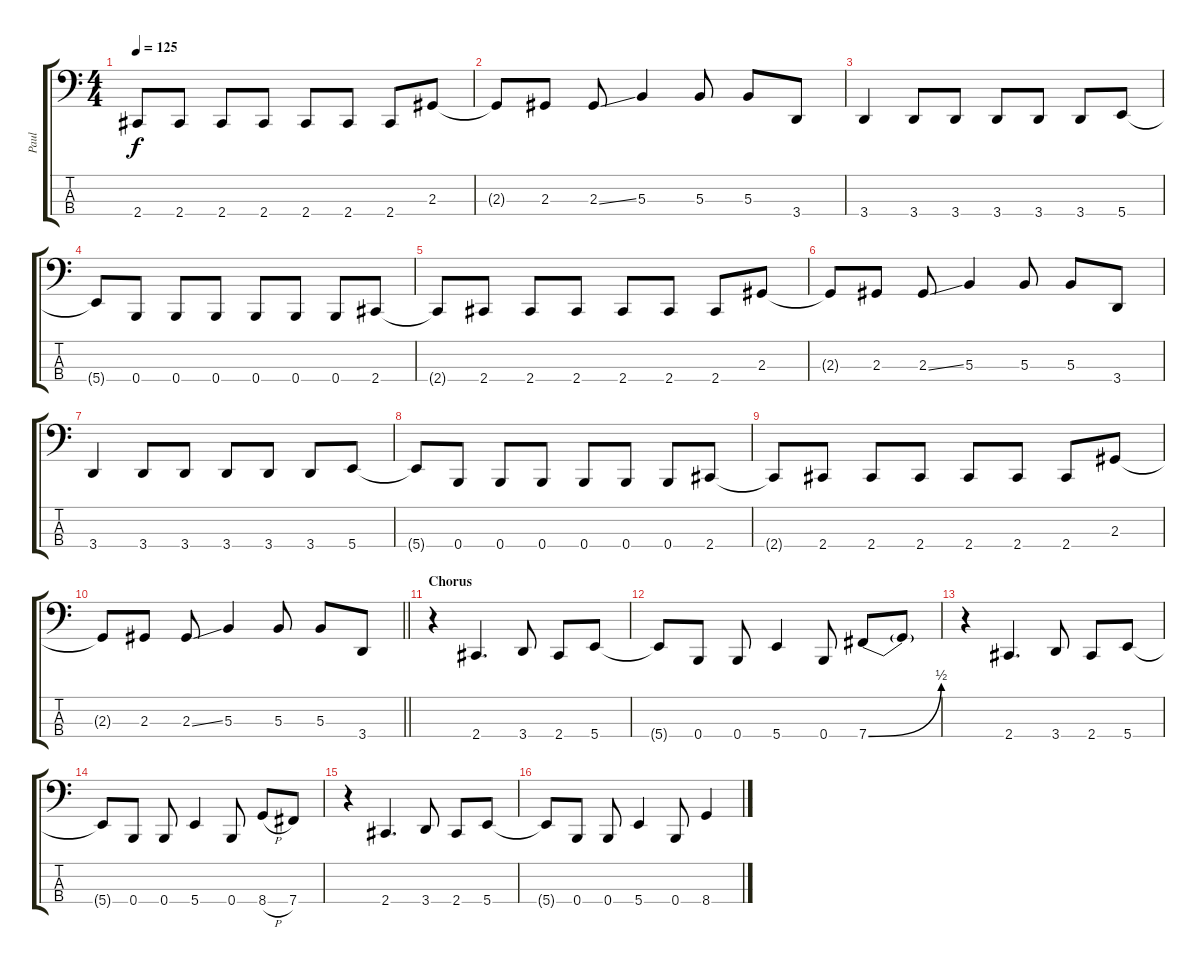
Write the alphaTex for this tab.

\track ("Paul" "Paul") {instrument electricbasspick}
\staff {score tabs}
\tuning (E2 B1 Gb1 B0) {hide}
\ts (4 4)
\tempo 125
\clef f4
\ks c
2.4{t}.8{dy f} 2.4.8 2.4.8 2.4.8 2.4.8 2.4.8 2.4.8 2.3.8 |
2.3{t}.8 2.3.8 2.3{ss}.8 5.3.4 5.3.8 5.3.8 3.4.8 |
3.4.4 3.4.8 3.4.8 3.4.8 3.4.8 3.4.8 5.4.8 |
5.4{t}.8 0.4.8 0.4.8 0.4.8 0.4.8 0.4.8 0.4.8 2.4.8 |
2.4{t}.8 2.4.8 2.4.8 2.4.8 2.4.8 2.4.8 2.4.8 2.3.8 |
2.3{t}.8 2.3.8 2.3{ss}.8 5.3.4 5.3.8 5.3.8 3.4.8 |
3.4.4 3.4.8 3.4.8 3.4.8 3.4.8 3.4.8 5.4.8 |
5.4{t}.8 0.4.8 0.4.8 0.4.8 0.4.8 0.4.8 0.4.8 2.4.8 |
2.4{t}.8 2.4.8 2.4.8 2.4.8 2.4.8 2.4.8 2.4.8 2.3.8 |
\barLineRight lightlight
2.3{t}.8 2.3.8 2.3{ss}.8 5.3.4 5.3.8 5.3.8 3.4.8 |
\section ("" "Chorus")
r.4 2.4.4{d} 3.4.8 2.4.8 5.4.8 |
5.4{t}.8 0.4.8 0.4.8 5.4.4 0.4.8 7.4{be (bend 0 0 60 2)}.8 7.4{t}.8 |
r.4 2.4.4{d} 3.4.8 2.4.8 5.4.8 |
5.4{t}.8 0.4.8 0.4.8 5.4.4 0.4.8 8.4{h}.8 7.4.8 |
r.4 2.4.4{d} 3.4.8 2.4.8 5.4.8 |
5.4{t}.8 0.4.8 0.4.8 5.4.4 0.4.8 8.4.4
